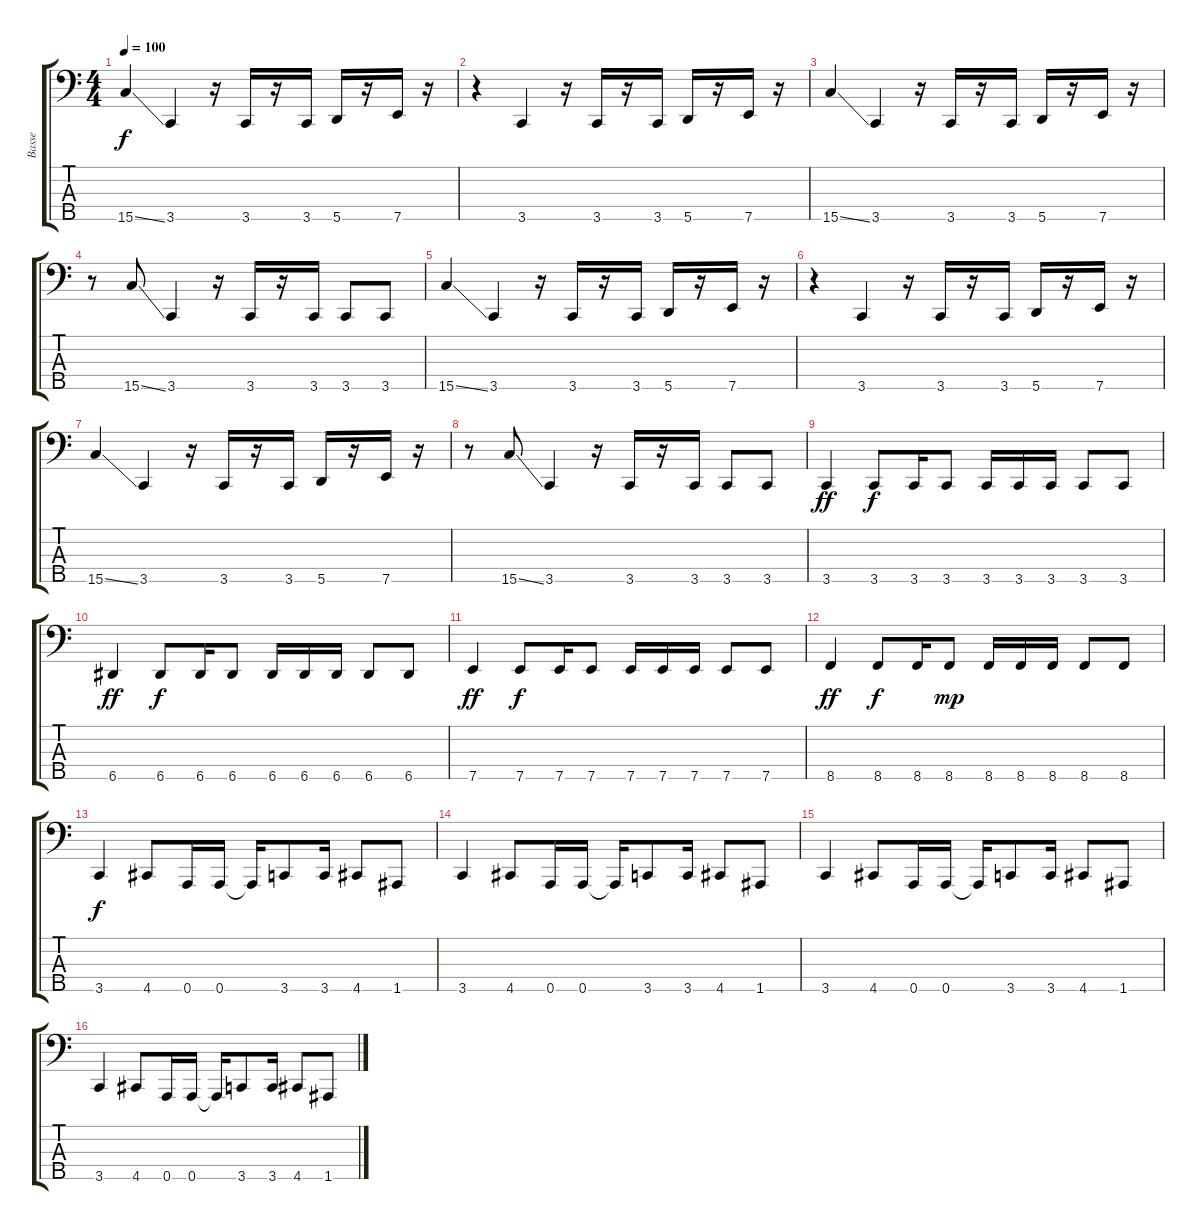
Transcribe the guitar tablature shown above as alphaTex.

\track ("Basse" "Basse") {instrument slapbass1}
\staff {score tabs}
\tuning (F2 C2 G1 D1 A0) {hide}
\ts (4 4)
\tempo 100
\clef f4
\ks c
15.5{ss}.4{dy f instrument electricbassfinger} 3.5.4 r.16 3.5.16 r.16 3.5.16 5.5.16 r.16 7.5.16 r.16 |
r.4 3.5.4 r.16 3.5.16 r.16 3.5.16 5.5.16 r.16 7.5.16 r.16 |
15.5{ss}.4 3.5.4 r.16 3.5.16 r.16 3.5.16 5.5.16 r.16 7.5.16 r.16 |
r.8 15.5{ss}.8 3.5.4 r.16 3.5.16 r.16 3.5.16 3.5.8 3.5.8 |
15.5{ss}.4 3.5.4 r.16 3.5.16 r.16 3.5.16 5.5.16 r.16 7.5.16 r.16 |
r.4 3.5.4 r.16 3.5.16 r.16 3.5.16 5.5.16 r.16 7.5.16 r.16 |
15.5{ss}.4 3.5.4 r.16 3.5.16 r.16 3.5.16 5.5.16 r.16 7.5.16 r.16 |
r.8 15.5{ss}.8 3.5.4 r.16 3.5.16 r.16 3.5.16 3.5.8 3.5.8 |
3.5.4{dy ff} 3.5.8{dy f instrument slapbass1} 3.5.16 3.5.8 3.5.16 3.5.16 3.5.16 3.5.8 3.5.8 |
6.5.4{dy ff instrument electricbassfinger} 6.5.8{dy f instrument slapbass1} 6.5.16 6.5.8 6.5.16 6.5.16 6.5.16 6.5.8 6.5.8 |
7.5.4{dy ff instrument electricbassfinger} 7.5.8{dy f instrument slapbass1} 7.5.16 7.5.8 7.5.16 7.5.16 7.5.16 7.5.8 7.5.8 |
8.5.4{dy ff instrument electricbassfinger} 8.5.8{dy f instrument slapbass1} 8.5.16 8.5.8{dy mp} 8.5.16 8.5.16 8.5.16 8.5.8 8.5.8 |
3.5.4{dy f} 4.5.8 0.5.16 0.5.16 0.5{t}.16 3.5.8 3.5.16 4.5.8 1.5.8 |
3.5.4 4.5.8 0.5.16 0.5.16 0.5{t}.16 3.5.8 3.5.16 4.5.8 1.5.8 |
3.5.4 4.5.8 0.5.16 0.5.16 0.5{t}.16 3.5.8 3.5.16 4.5.8 1.5.8 |
3.5.4 4.5.8 0.5.16 0.5.16 0.5{t}.16 3.5.8 3.5.16 4.5.8 1.5.8
